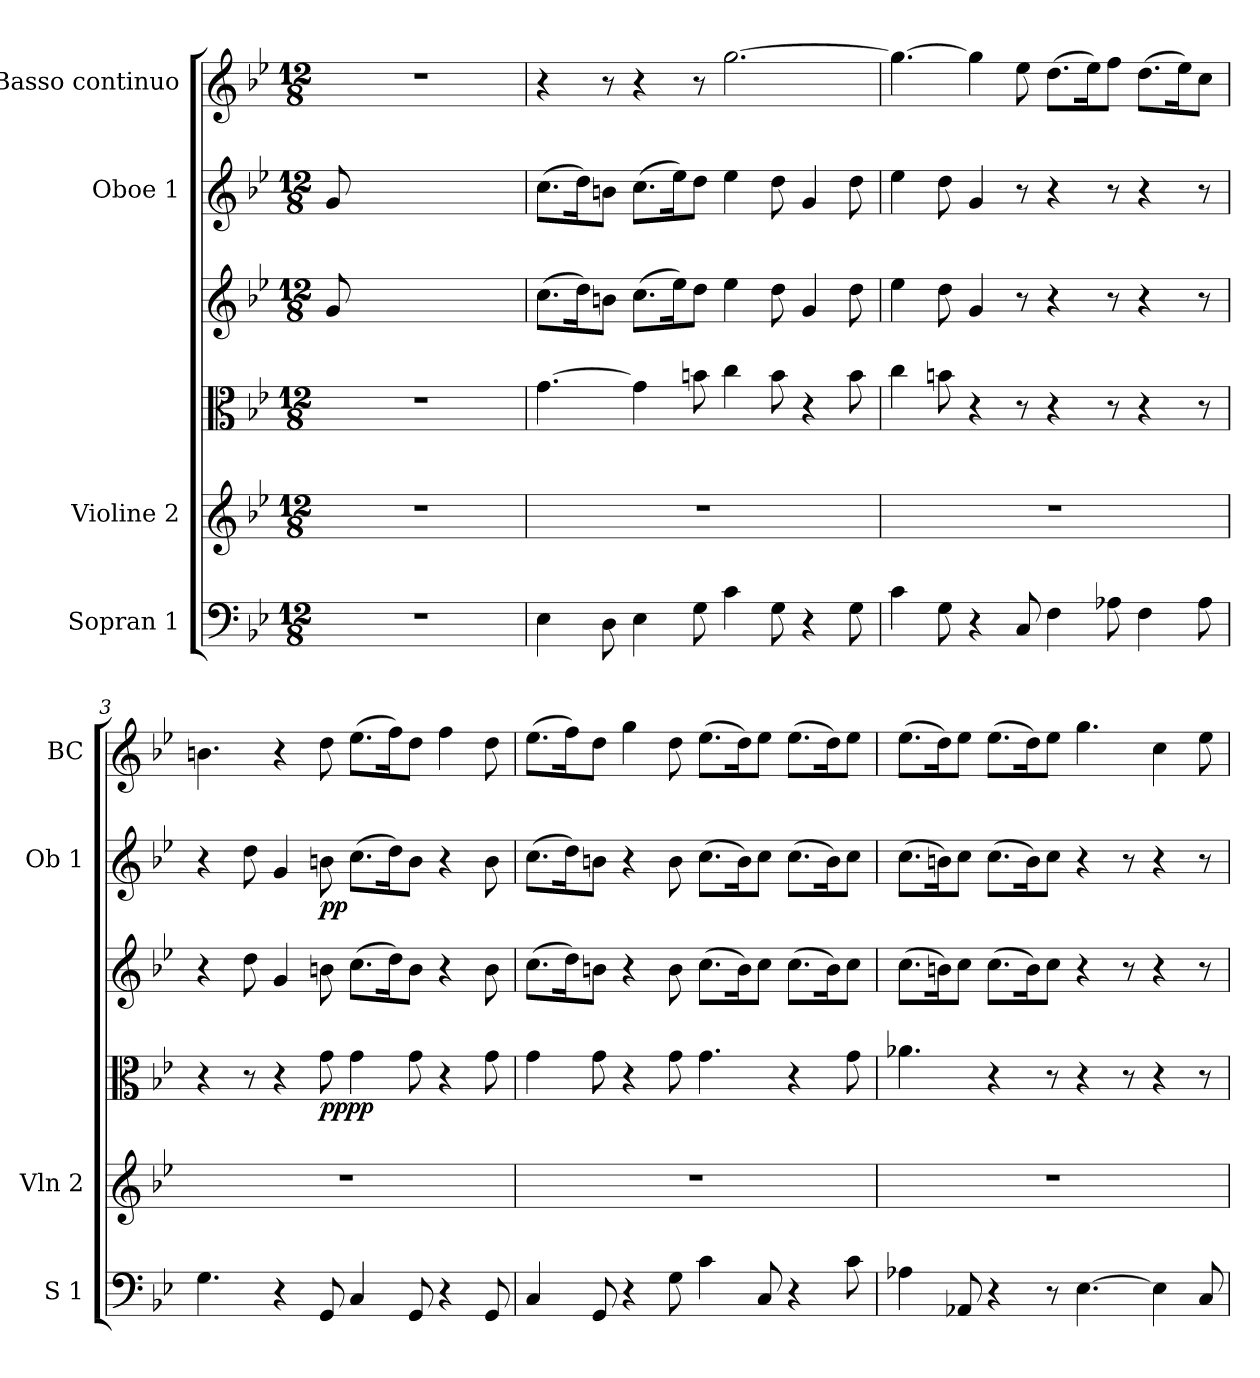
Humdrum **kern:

**kern	**kern	**kern	**kern	**dynam	**kern	**dynam	**kern
*part4	*part3	*part3	*part3	*part3	*part2	*part2	*part1
*staff6	*staff5	*staff4	*staff3	*staff3/4/5	*staff2	*staff2	*staff1
*I"Sopran 1	*I"Violine 2	*	*	*	*I"Oboe 1	*	*I"Basso continuo
*I'S 1	*I'Vln 2	*	*	*	*I'Ob 1	*	*I'BC
*clefF4	*clefG2	*clefC3	*clefG2	*	*clefG2	*	*clefG2
*ITrd7c12	*	*	*	*	*	*	*
*k[b-e-]	*k[b-e-]	*k[b-e-]	*k[b-e-]	*	*k[b-e-]	*	*k[b-e-]
*B-:	*B-:	*B-:	*B-:	*	*B-:	*	*B-:
*M12/8	*M12/8	*M12/8	*M12/8	*	*M12/8	*	*M12/8
=	=	=	=	=	=	=	=
1.r	1.r	1.r	8g/	.	8g/	.	1.r
.	.	.	1ryy	.	1ryy	.	.
.	.	.	4.ryy	.	4.ryy	.	.
=1	=1	=1	=1	=1	=1	=1	=1
4EE-\	1.r	[4.g\	(>8.cc\L	.	(>8.cc\L	.	4r
.	.	.	16dd\k)	.	16dd\k)	.	.
8DD\	.	.	8bn\J	.	8bn\J	.	8r
4EE-\	.	4g\]	(>8.cc\L	.	(>8.cc\L	.	4r
.	.	.	16ee-\k)	.	16ee-\k)	.	.
8GG\	.	8bn\	8dd\J	.	8dd\J	.	8r
4C\	.	4cc\	4ee-\	.	4ee-\	.	[2.gg\
8GG\	.	8b\	8dd\	.	8dd\	.	.
4r	.	4r	4g/	.	4g/	.	.
8GG\	.	8b\	8dd\	.	8dd\	.	.
=2	=2	=2	=2	=2	=2	=2	=2
4C\	1.r	4cc\	4ee-\	.	4ee-\	.	4.gg\_
8GG\	.	8bn\	8dd\	.	8dd\	.	.
4r	.	4r	4g/	.	4g/	.	4gg\]
8CC/	.	8r	8r	.	8r	.	8ee-\
4FF\	.	4r	4r	.	4r	.	(>8.dd\L
.	.	.	.	.	.	.	16ee-\k)
8AA-X\	.	8r	8r	.	8r	.	8ff\J
4FF\	.	4r	4r	.	4r	.	(>8.dd\L
.	.	.	.	.	.	.	16ee-\k)
8AA-\	.	8r	8r	.	8r	.	8cc\J
=3	=3	=3	=3	=3	=3	=3	=3
4.GG\	1.r	4r	4r	.	4r	.	4.bn\
.	.	8r	8dd\	.	8dd\	.	.
4r	.	4r	4g/	.	4g/	.	4r
!	!	!	!	!LO:DY:b=2	!	!	!
!	!	!	!	!LO:DY:n=1:b	!	!LO:DY:b	!
8GGG/	.	8g\	8bn\	pp pp	8bn\	pp	8dd\
4CC/	.	4g\	(>8.cc\L	.	(>8.cc\L	.	(>8.ee-\L
.	.	.	16dd\k)	.	16dd\k)	.	16ff\k)
8GGG/	.	8g\	8b\J	.	8b\J	.	8dd\J
4r	.	4r	4r	.	4r	.	4ff\
8GGG/	.	8g\	8b\	.	8b\	.	8dd\
=4	=4	=4	=4	=4	=4	=4	=4
4CC/	1.r	4g\	(>8.cc\L	.	(>8.cc\L	.	(>8.ee-\L
.	.	.	16dd\k)	.	16dd\k)	.	16ff\k)
8GGG/	.	8g\	8bn\J	.	8bn\J	.	8dd\J
4r	.	4r	4r	.	4r	.	4gg\
8GG\	.	8g\	8b\	.	8b\	.	8dd\
4C\	.	4.g\	(>8.cc\L	.	(>8.cc\L	.	(>8.ee-\L
.	.	.	16b\k)	.	16b\k)	.	16dd\k)
8CC/	.	.	8cc\J	.	8cc\J	.	8ee-\J
4r	.	4r	(>8.cc\L	.	(>8.cc\L	.	(>8.ee-\L
.	.	.	16b\k)	.	16b\k)	.	16dd\k)
8C\	.	8g\	8cc\J	.	8cc\J	.	8ee-\J
!!LO:LB:g=z
=5	=5	=5	=5	=5	=5	=5	=5
4AA-X\	1.r	4.a-X\	(>8.cc\L	.	(>8.cc\L	.	(>8.ee-\L
.	.	.	16bn\k)	.	16bn\k)	.	16dd\k)
8AAA-X/	.	.	8cc\J	.	8cc\J	.	8ee-\J
4r	.	4r	(>8.cc\L	.	(>8.cc\L	.	(>8.ee-\L
.	.	.	16b\k)	.	16b\k)	.	16dd\k)
8r	.	8r	8cc\J	.	8cc\J	.	8ee-\J
[4.EE-\	.	4r	4r	.	4r	.	4.gg\
.	.	8r	8r	.	8r	.	.
4EE-\]	.	4r	4r	.	4r	.	4cc\
8CC/	.	8r	8r	.	8r	.	8ee-\
=	=	=	=	=	=	=	=
*-	*-	*-	*-	*-	*-	*-	*-
